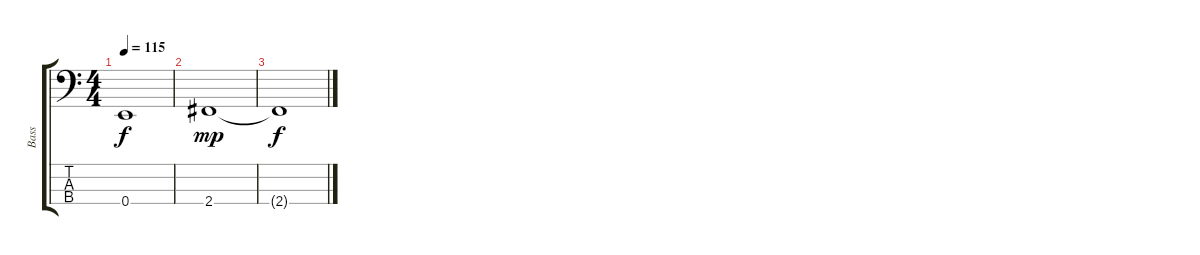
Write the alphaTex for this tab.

\track ("Bass" "Bass") {instrument electricbassfinger}
\staff {score tabs}
\tuning (G2 D2 A1 E1) {hide}
\ts (4 4)
\tempo 115
\clef f4
\ks c
0.4{t}.1{dy f} |
2.4.1{dy mp} |
2.4{t}.1{dy f}
